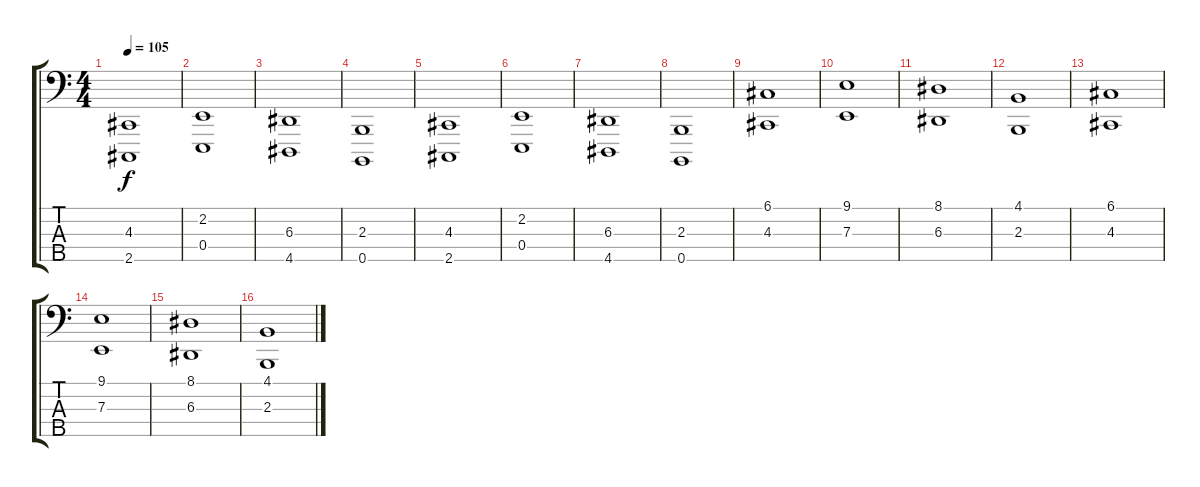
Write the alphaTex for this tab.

\track "" {instrument lead2sawtooth}
\staff {score tabs}
\tuning (G2 D2 A1 E1 B0) {hide}
\ts (4 4)
\tempo 105
\clef f4
\ks c
(4.3 2.5).1{dy f instrument lead2sawtooth} |
(2.2 0.4).1 |
(6.3 4.5).1 |
(2.3 0.5).1 |
(4.3 2.5).1 |
(2.2 0.4).1 |
(6.3 4.5).1 |
(2.3 0.5).1 |
(6.1 4.3).1{instrument brightacousticpiano} |
(9.1 7.3).1 |
(8.1 6.3).1 |
(4.1 2.3).1 |
(6.1 4.3).1{instrument brightacousticpiano} |
(9.1 7.3).1 |
(8.1 6.3).1 |
(4.1 2.3).1
